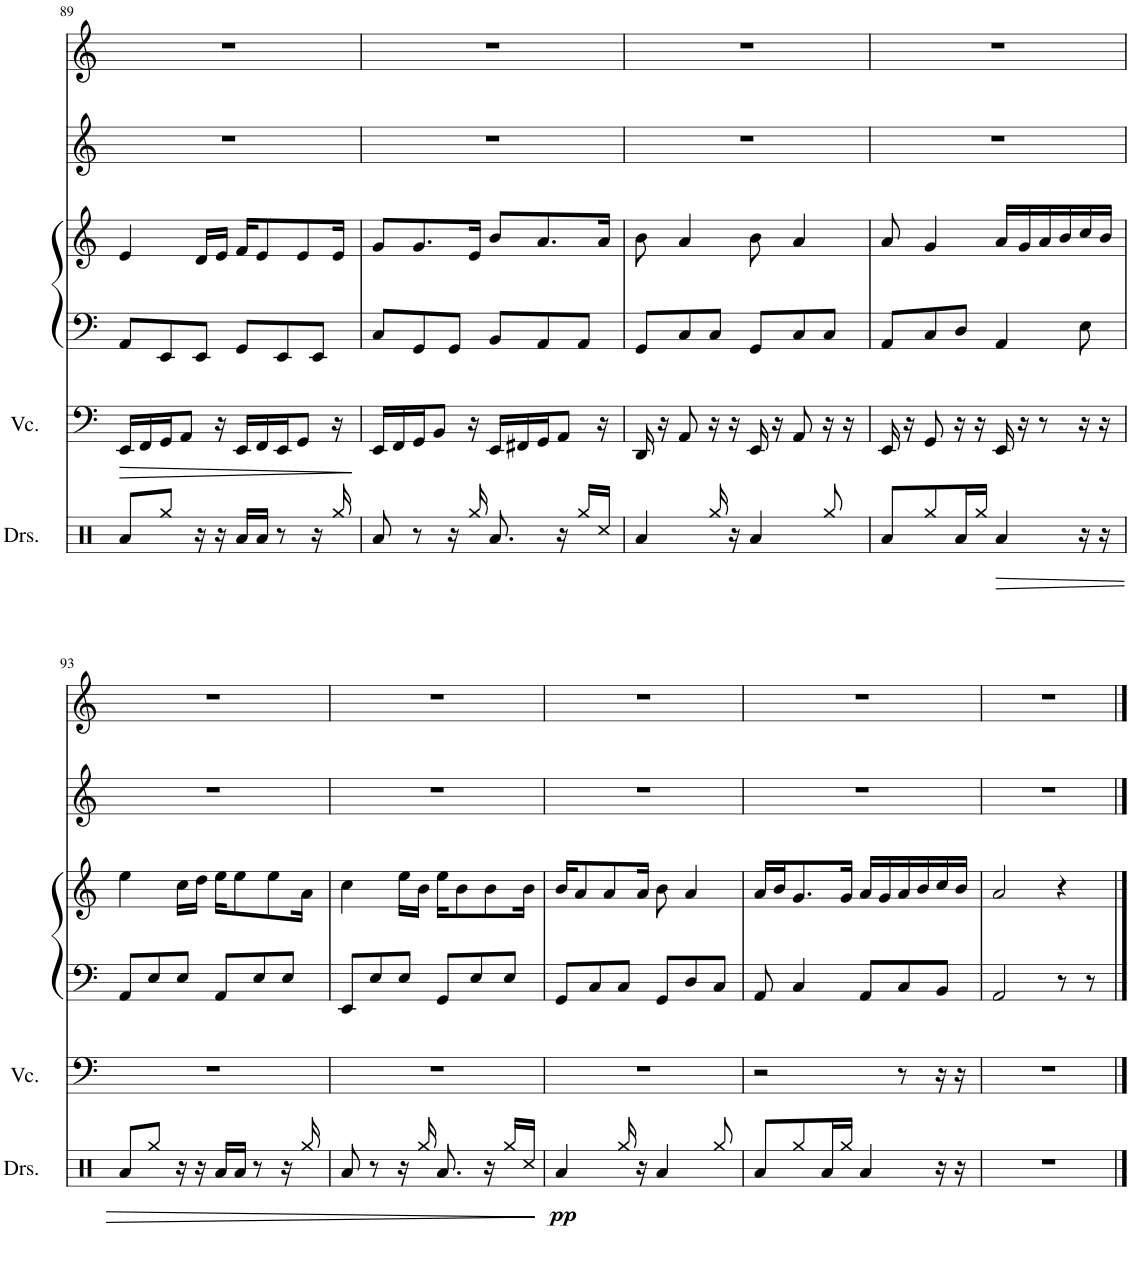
**kern	**dynam	**kern	**dynam	**kern	**kern	**kern	**kern
*part5	*part5	*part4	*part4	*part3	*part3	*part2	*part1
*staff6	*staff6	*staff5	*staff5	*staff4	*staff3	*staff2	*staff1
*I"Drumset	*	*I"Violoncello	*	*I"Piano	*	*I"Voice	*I"Voice
*I'Drs.	*	*I'Vc.	*	*I'Pno	*	*	*
!!LO:PB:g=z
*clefX	*	*clefF4	*	*clefF4	*clefG2	*clefG2	*clefG2
*k[]	*	*k[]	*	*k[]	*k[]	*k[]	*k[]
*M6/8	*	*M6/8	*	*M6/8	*M6/8	*M6/8	*M6/8
=89	=89	=89	=89	=89	=89	=89	=89
!	!	!	!LO:HP:b	!	!	!	!
8Ra/L	.	16EE/LL	>	8AA/L	4e/	2.r	2.r
.	.	16FF/	.	.	.	.	.
8Rgg/J	.	16GG/J	.	8EE/	.	.	.
.	.	8AA/J	.	.	.	.	.
16r	.	.	.	8EE/J	16d/LL	.	.
16r	.	16r	.	.	16e/JJ	.	.
16Ra/LL	.	16EE/LL	.	8GG/L	16f/KL	.	.
16Ra/JJ	.	16FF/	.	.	8e/	.	.
8r	.	16EE/J	.	8EE/	.	.	.
.	.	8GG/J	.	.	8e/	.	.
16r	.	.	.	8EE/J	.	.	.
16Rgg/	.	16r	.	.	16e/Jk	.	.
.	.	.	]	.	.	.	.
=90	=90	=90	=90	=90	=90	=90	=90
8Ra/	.	16EE/LL	.	8C/L	8g/L	2.r	2.r
.	.	16FF/	.	.	.	.	.
8r	.	16GG/J	.	8GG/	8.g/	.	.
.	.	8BB/J	.	.	.	.	.
16r	.	.	.	8GG/J	.	.	.
16Rgg/	.	16r	.	.	16e/Jk	.	.
8.Ra/	.	16EE/LL	.	8BB/L	8b/L	.	.
.	.	16FF#X/	.	.	.	.	.
.	.	16GG/J	.	8AA/	8.a/	.	.
16r	.	8AA/J	.	.	.	.	.
16Rgg/LL	.	.	.	8AA/J	.	.	.
16Rcc/JJ	.	16r	.	.	16a/Jk	.	.
=91	=91	=91	=91	=91	=91	=91	=91
4Ra/	.	16DD/	.	8GG/L	8b\	2.r	2.r
.	.	16r	.	.	.	.	.
.	.	8AA/	.	8C/	4a/	.	.
16Rgg/	.	16r	.	8C/J	.	.	.
16r	.	16r	.	.	.	.	.
4Ra/	.	16EE/	.	8GG/L	8b\	.	.
.	.	16r	.	.	.	.	.
.	.	8AA/	.	8C/	4a/	.	.
8Rgg/	.	16r	.	8C/J	.	.	.
.	.	16r	.	.	.	.	.
=92	=92	=92	=92	=92	=92	=92	=92
8Ra/L	.	16EE/	.	8AA/L	8a/	2.r	2.r
.	.	16r	.	.	.	.	.
8Rgg/	.	8GG/	.	8C/	4g/	.	.
16Ra/L	.	16r	.	8D/J	.	.	.
16Rgg/JJ	.	16r	.	.	.	.	.
!	!LO:HP:b	!	!	!	!	!	!
4Ra/	>	16EE/	.	4AA/	16a/LL	.	.
.	.	16r	.	.	16g/	.	.
.	.	8r	.	.	16a/	.	.
.	.	.	.	.	16b/	.	.
16r	.	16r	.	8E\	16cc/	.	.
16r	.	16r	.	.	16b/JJ	.	.
!!LO:LB:g=z
=93	=93	=93	=93	=93	=93	=93	=93
8Ra/L	.	2.r	.	8AA/L	4ee\	2.r	2.r
8Rgg/J	.	.	.	8E/	.	.	.
16r	.	.	.	8E/J	16cc\LL	.	.
16r	.	.	.	.	16dd\JJ	.	.
16Ra/LL	.	.	.	8AA/L	16ee\KL	.	.
16Ra/JJ	.	.	.	.	8ee\	.	.
8r	.	.	.	8E/	.	.	.
.	.	.	.	.	8ee\	.	.
16r	.	.	.	8E/J	.	.	.
16Rgg/	.	.	.	.	16a\Jk	.	.
=94	=94	=94	=94	=94	=94	=94	=94
8Ra/	.	2.r	.	8EE/L	4cc\	2.r	2.r
8r	.	.	.	8E/	.	.	.
16r	.	.	.	8E/J	16ee\LL	.	.
16Rgg/	.	.	.	.	16b\JJ	.	.
8.Ra/	.	.	.	8GG/L	16ee\KL	.	.
.	.	.	.	.	8b\	.	.
.	.	.	.	8E/	.	.	.
16r	.	.	.	.	8b\	.	.
16Rgg/LL	.	.	.	8E/J	.	.	.
16Rcc/JJ	.	.	.	.	16b\Jk	.	.
.	]	.	.	.	.	.	.
=95	=95	=95	=95	=95	=95	=95	=95
!	!LO:DY:b	!	!	!	!	!	!
4Ra/	pp	2.r	.	8GG/L	16b/KL	2.r	2.r
.	.	.	.	.	8a/	.	.
.	.	.	.	8C/	.	.	.
.	.	.	.	.	8a/	.	.
16Rgg/	.	.	.	8C/J	.	.	.
16r	.	.	.	.	16a/Jk	.	.
4Ra/	.	.	.	8GG/L	8b\	.	.
.	.	.	.	8D/	4a/	.	.
8Rgg/	.	.	.	8C/J	.	.	.
=96	=96	=96	=96	=96	=96	=96	=96
8Ra/L	.	2r	.	8AA/	16a/LL	2.r	2.r
.	.	.	.	.	16b/J	.	.
8Rgg/	.	.	.	4C/	8.g/	.	.
16Ra/L	.	.	.	.	.	.	.
16Rgg/JJ	.	.	.	.	16g/Jk	.	.
4Ra/	.	.	.	8AA/L	16a/LL	.	.
.	.	.	.	.	16g/	.	.
.	.	8r	.	8C/	16a/	.	.
.	.	.	.	.	16b/	.	.
16r	.	16r	.	8BB/J	16cc/	.	.
16r	.	16r	.	.	16b/JJ	.	.
=97	=97	=97	=97	=97	=97	=97	=97
2.r	.	2.r	.	2AA/	2a/	2.r	2.r
.	.	.	.	8r	4r	.	.
.	.	.	.	8r	.	.	.
==	==	==	==	==	==	==	==
*-	*-	*-	*-	*-	*-	*-	*-
